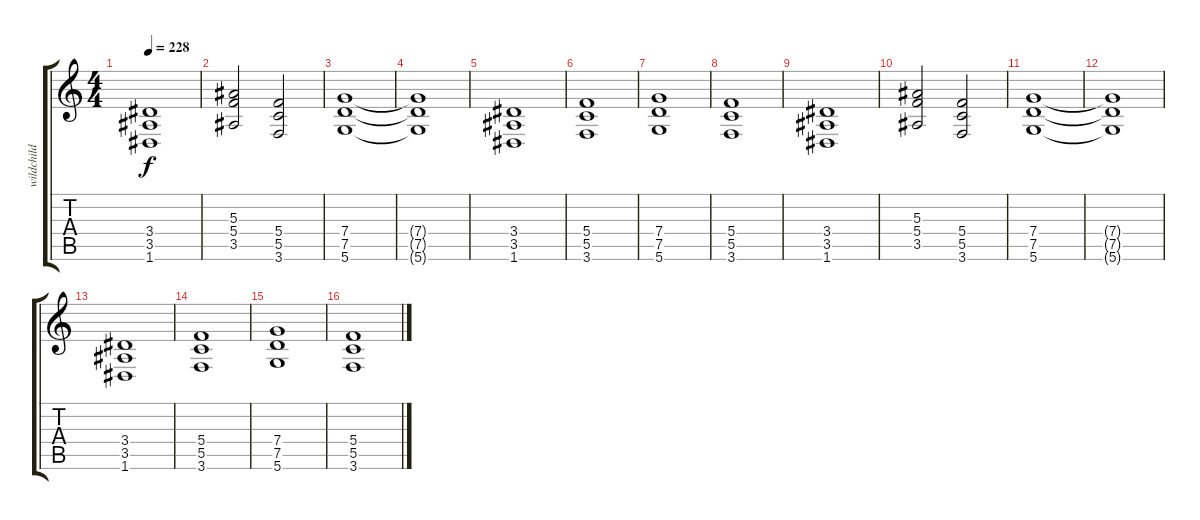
\track ("wildchild" "wildchild") {instrument overdrivenguitar}
\staff {score tabs}
\tuning (D4 A3 F3 C3 G2 D2) {hide}
\ts (4 4)
\tempo 228
\clef g2
\ks c
(3.4 3.5 1.6).1{dy f} |
(5.3 5.4 3.5).2 (5.4 5.5 3.6).2 |
(7.4 7.5 5.6).1 |
(7.4{t} 7.5{t} 5.6{t}).1 |
(3.4 3.5 1.6).1 |
(5.4 5.5 3.6).1 |
(7.4 7.5 5.6).1 |
(5.4 5.5 3.6).1 |
(3.4 3.5 1.6).1 |
(5.3 5.4 3.5).2 (5.4 5.5 3.6).2 |
(7.4 7.5 5.6).1 |
(7.4{t} 7.5{t} 5.6{t}).1 |
(3.4 3.5 1.6).1 |
(5.4 5.5 3.6).1 |
(7.4 7.5 5.6).1 |
(5.4 5.5 3.6).1
